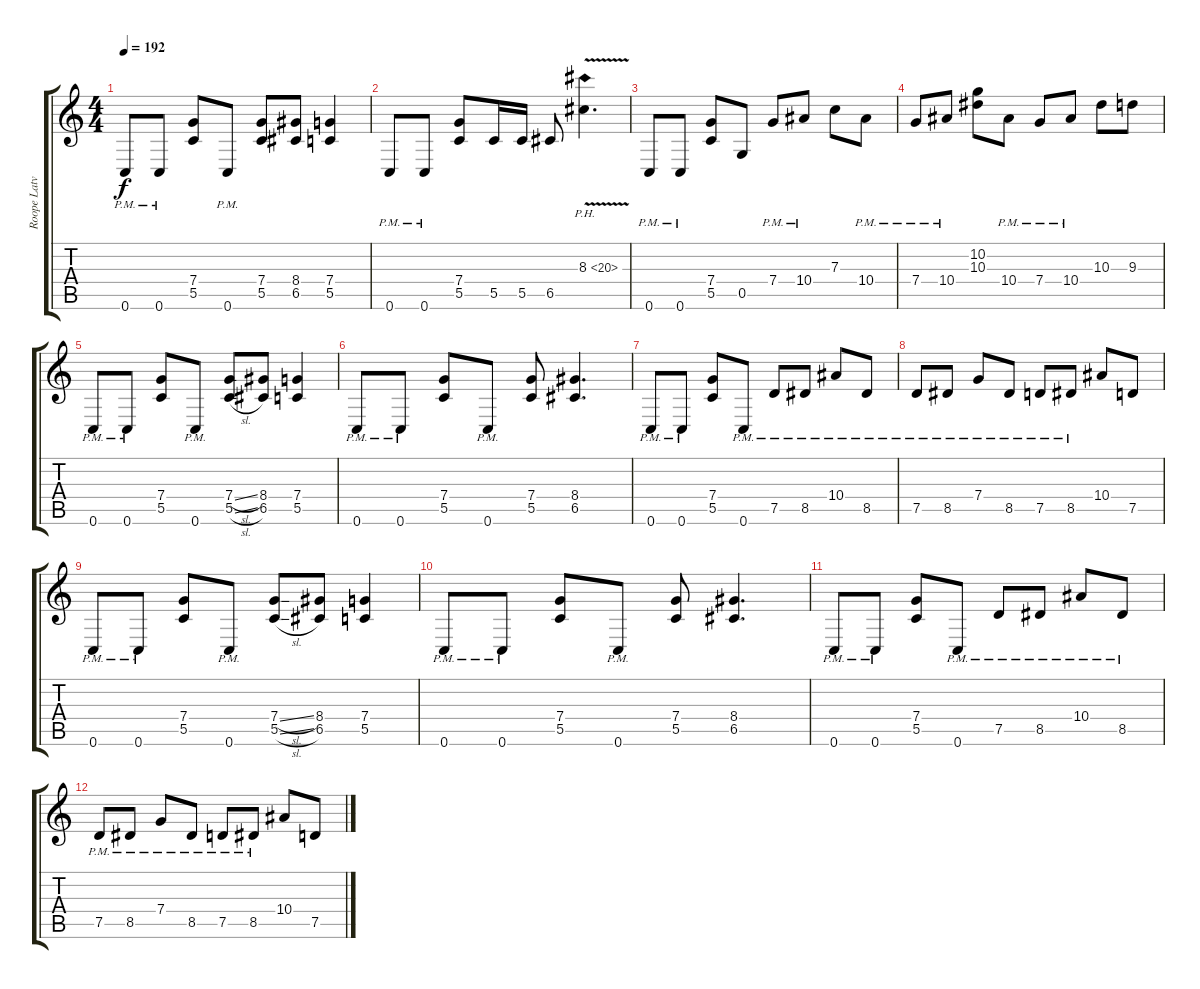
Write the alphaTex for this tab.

\track ("Roope Latvala" "Roope Latv") {instrument distortionguitar}
\staff {score tabs}
\tuning (D4 A3 F3 C3 G2 C2) {hide}
\ts (4 4)
\tempo 192
\clef g2
\ks c
0.6{pm}.8{dy f} 0.6{pm}.8 (7.4 5.5).8 0.6{pm}.8 (7.4 5.5).8 (8.4 6.5).8 (7.4 5.5).4 |
0.6{pm}.8 0.6{pm}.8 (7.4 5.5).8 5.5.16 5.5.16 6.5.8 8.3{ph 12 v}.4{d} |
0.6{pm}.8 0.6{pm}.8 (7.4 5.5).8 0.5.8 7.4{pm}.8 10.4{pm}.8 7.3.8 10.4{pm}.8 |
7.4{pm}.8 10.4{pm}.8 (10.2 10.3).8 10.4{pm}.8 7.4{pm}.8 10.4{pm}.8 10.3.8 9.3.8 |
0.6{pm}.8 0.6{pm}.8 (7.4 5.5).8 0.6{pm}.8 (7.4{sl} 5.5{sl}).8 (8.4 6.5).8 (7.4 5.5).4 |
0.6{pm}.8 0.6{pm}.8 (7.4 5.5).8 0.6{pm}.8 (7.4 5.5).8 (8.4 6.5).4{d} |
0.6{pm}.8 0.6{pm}.8 (7.4 5.5).8 0.6{pm}.8 7.5{pm}.8 8.5{pm}.8 10.4{pm}.8 8.5{pm}.8 |
7.5{pm}.8 8.5{pm}.8 7.4{pm}.8 8.5{pm}.8 7.5{pm}.8 8.5{pm}.8 10.4.8 7.5.8 |
0.6{pm}.8 0.6{pm}.8 (7.4 5.5).8 0.6{pm}.8 (7.4{sl} 5.5{sl}).8 (8.4 6.5).8 (7.4 5.5).4 |
0.6{pm}.8 0.6{pm}.8 (7.4 5.5).8 0.6{pm}.8 (7.4 5.5).8 (8.4 6.5).4{d} |
0.6{pm}.8 0.6{pm}.8 (7.4 5.5).8 0.6{pm}.8 7.5{pm}.8 8.5{pm}.8 10.4{pm}.8 8.5{pm}.8 |
7.5{pm}.8 8.5{pm}.8 7.4{pm}.8 8.5{pm}.8 7.5{pm}.8 8.5{pm}.8 10.4.8 7.5.8
